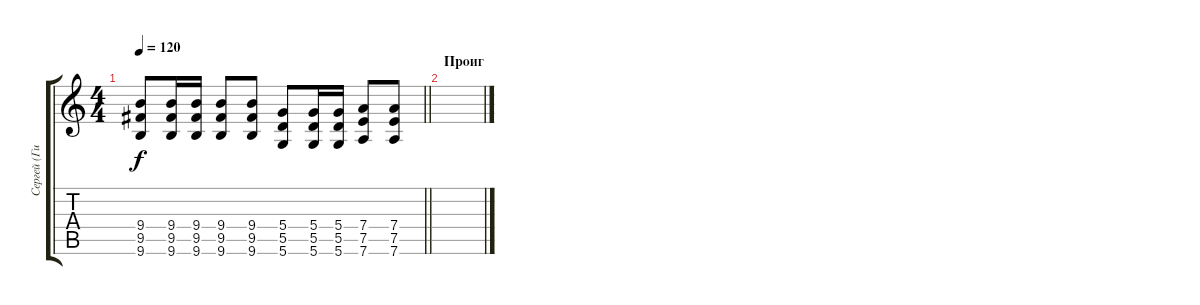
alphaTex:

\track ("Сергей (Гитарист)" "Сергей (Ги") {instrument distortionguitar}
\staff {score tabs}
\tuning (E4 B3 G3 D3 A2 D2) {hide}
\ts (4 4)
\tempo 120
\clef g2
\barLineRight lightlight
\ks c
(9.4 9.5 9.6).8{dy f} (9.4 9.5 9.6).16 (9.4 9.5 9.6).16 (9.4 9.5 9.6).8 (9.4 9.5 9.6).8 (5.4 5.5 5.6).8 (5.4 5.5 5.6).16 (5.4 5.5 5.6).16 (7.4 7.5 7.6).8 (7.4 7.5 7.6).8 |
\section ("" "Проиг")
